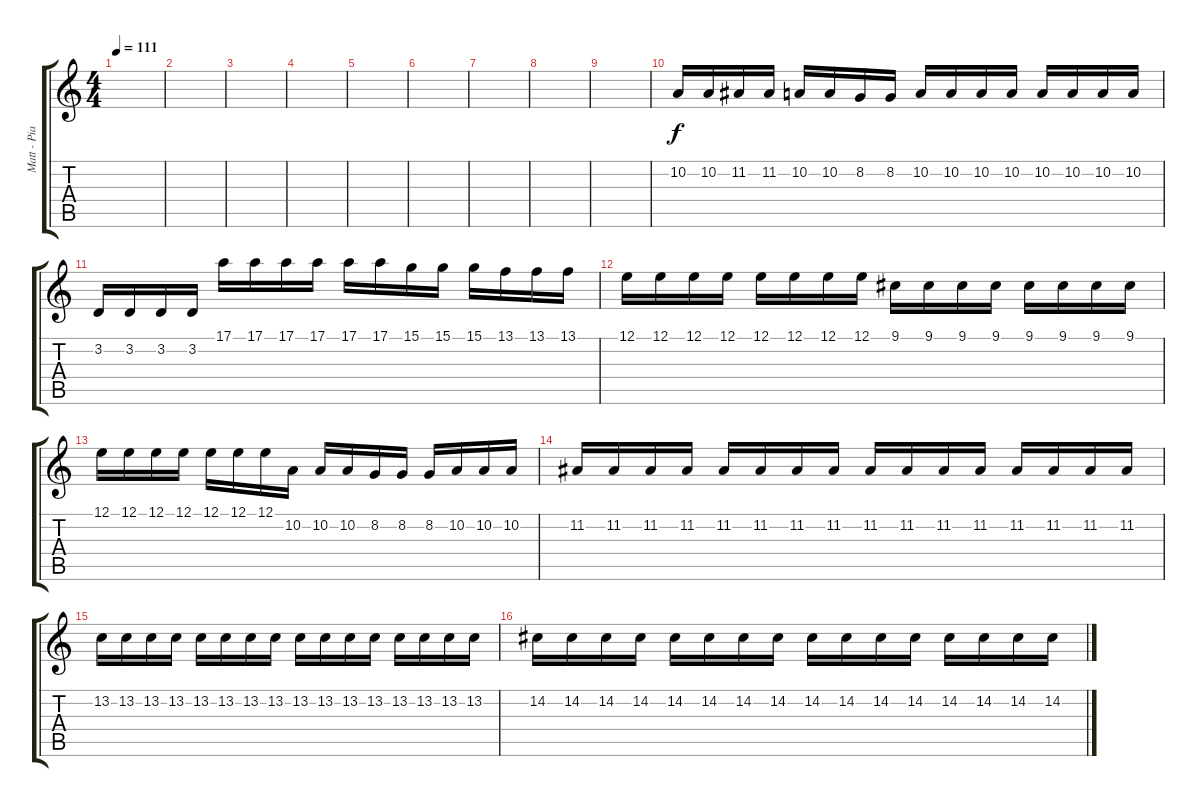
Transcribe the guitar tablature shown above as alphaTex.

\track ("Matt - Piano" "Matt - Pia") {instrument acousticgrandpiano}
\staff {score tabs}
\tuning (E4 B3 G3 D3 A2 E2) {hide}
\ts (4 4)
\tempo 111
\clef g2
\ks c
|
|
|
|
|
|
|
|
|
10.2.16 10.2.16 11.2.16 11.2.16 10.2.16 10.2.16 8.2.16 8.2.16 10.2.16 10.2.16 10.2.16 10.2.16 10.2.16 10.2.16 10.2.16 10.2.16 |
3.2.16 3.2.16 3.2.16 3.2.16 17.1.16 17.1.16 17.1.16 17.1.16 17.1.16 17.1.16 15.1.16 15.1.16 15.1.16 13.1.16 13.1.16 13.1.16 |
12.1.16 12.1.16 12.1.16 12.1.16 12.1.16 12.1.16 12.1.16 12.1.16 9.1.16 9.1.16 9.1.16 9.1.16 9.1.16 9.1.16 9.1.16 9.1.16 |
12.1.16 12.1.16 12.1.16 12.1.16 12.1.16 12.1.16 12.1.16 10.2.16 10.2.16 10.2.16 8.2.16 8.2.16 8.2.16 10.2.16 10.2.16 10.2.16 |
11.2.16 11.2.16 11.2.16 11.2.16 11.2.16 11.2.16 11.2.16 11.2.16 11.2.16 11.2.16 11.2.16 11.2.16 11.2.16 11.2.16 11.2.16 11.2.16 |
13.2.16 13.2.16 13.2.16 13.2.16 13.2.16 13.2.16 13.2.16 13.2.16 13.2.16 13.2.16 13.2.16 13.2.16 13.2.16 13.2.16 13.2.16 13.2.16 |
14.2.16 14.2.16 14.2.16 14.2.16 14.2.16 14.2.16 14.2.16 14.2.16 14.2.16 14.2.16 14.2.16 14.2.16 14.2.16 14.2.16 14.2.16 14.2.16
